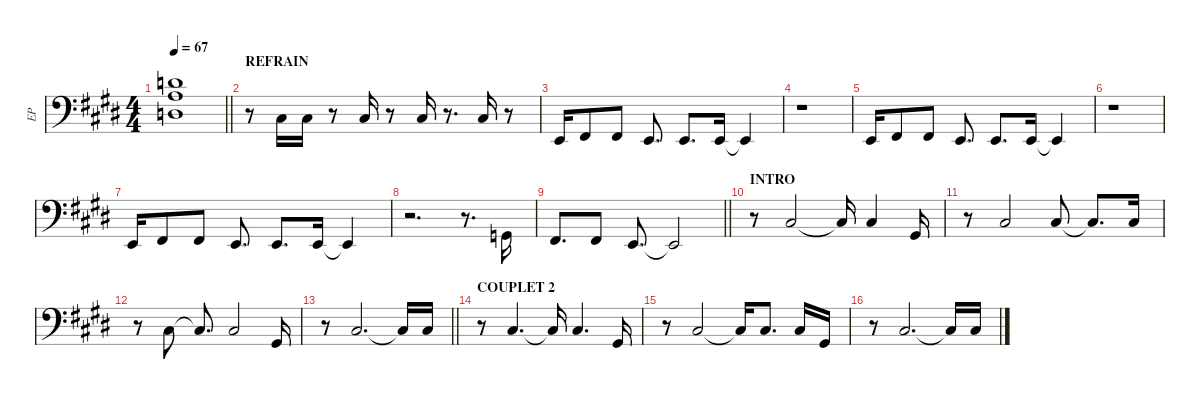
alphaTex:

\defaultSystemsLayout 4
\hideDynamics
\bracketExtendMode groupsimilarinstruments
\otherSystemsTrackNameOrientation horizontal
\track ("Electric Piano-LH" "EP") {defaultSystemsLayout 4 instrument ocarina}
\staff {score}
\tuning (E4 B3 G3 D3 A2 E2)
\ts (4 4)
\tempo 67
\clef f4
\barLineRight lightlight
\ks c#minor
(3.2{t acc forcenatural} 2.3{t acc forcenatural} 0.4{t acc forcenatural}).1{dy mf beam Down} |
\section ("" "REFRAIN")
r.8{beam Down} 4.5{acc #}.16{dy f beam Up} 4.5{acc #}.16{beam Up} r.8{beam Up} 4.5{acc #}.16{beam Up} r.8{beam Up} 4.5{acc #}.16{beam Up} r.8{d beam Up} 4.5{acc #}.16{beam Up} r.8{beam Up} |
0.6{acc forcenatural}.16{beam Up} 2.6{acc #}.8{beam Up} 2.6{acc #}.8{beam Up} 0.6{acc forcenatural}.8{d beam Up} 0.6{acc forcenatural}.8{d beam Up} 0.6{acc forcenatural}.16{beam Up} 0.6{t acc forcenatural}.4{beam Up} |
r.1{beam Down} |
0.6{acc forcenatural}.16{beam Up} 2.6{acc #}.8{beam Up} 2.6{acc #}.8{beam Up} 0.6{acc forcenatural}.8{d beam Up} 0.6{acc forcenatural}.8{d beam Up} 0.6{acc forcenatural}.16{beam Up} 0.6{t acc forcenatural}.4{beam Up} |
r.1{beam Down} |
0.6{acc forcenatural}.16{beam Up} 2.6{acc #}.8{beam Up} 2.6{acc #}.8{beam Up} 0.6{acc forcenatural}.8{d beam Up} 0.6{acc forcenatural}.8{d beam Up} 0.6{acc forcenatural}.16{beam Up} 0.6{t acc forcenatural}.4{beam Up} |
r.2{d beam Down} r.8{d beam Down} 3.6{acc forcenatural}.16{beam Up} |
\barLineRight lightlight
2.6{acc #}.8{d beam Up} 2.6{acc #}.8{beam Up} 0.6{acc forcenatural}.8{d beam Up} 0.6{t acc forcenatural}.2{beam Up} |
\section ("" "INTRO")
r.8{beam Down} 4.5{acc #}.2{dy mf beam Up} 4.5{t acc #}.16{beam Up} 4.5{acc #}.4{beam Up} 4.6{acc #}.16{beam Up} |
r.8{beam Down} 4.5{acc #}.2{dy f beam Up} 4.5{acc #}.8{beam Up} 4.5{t acc #}.8{d beam Up} 4.5{acc #}.16{beam Up} |
r.8{beam Down} 4.5{acc #}.8{beam Up} 4.5{t acc #}.8{d beam Up} 4.5{acc #}.2{beam Up} 4.6{acc #}.16{beam Up} |
\barLineRight lightlight
r.8{beam Down} 4.5{acc #}.2{d beam Up} 4.5{t acc #}.16{beam Up} 4.5{acc #}.16{beam Up} |
\section ("" "COUPLET 2")
r.8{beam Down} 4.5{acc #}.4{d beam Up} 4.5{t acc #}.16{beam Up} 4.5{acc #}.4{d beam Up} 4.6{acc #}.16{beam Up} |
r.8{beam Down} 4.5{acc #}.2{beam Up} 4.5{t acc #}.16{beam Up} 4.5{acc #}.8{d beam Up} 4.5{acc #}.16{beam Up} 4.6{acc #}.16{beam Up} |
r.8{beam Down} 4.5{acc #}.2{d beam Up} 4.5{t acc #}.16{beam Up} 4.5{acc #}.16{beam Up}
